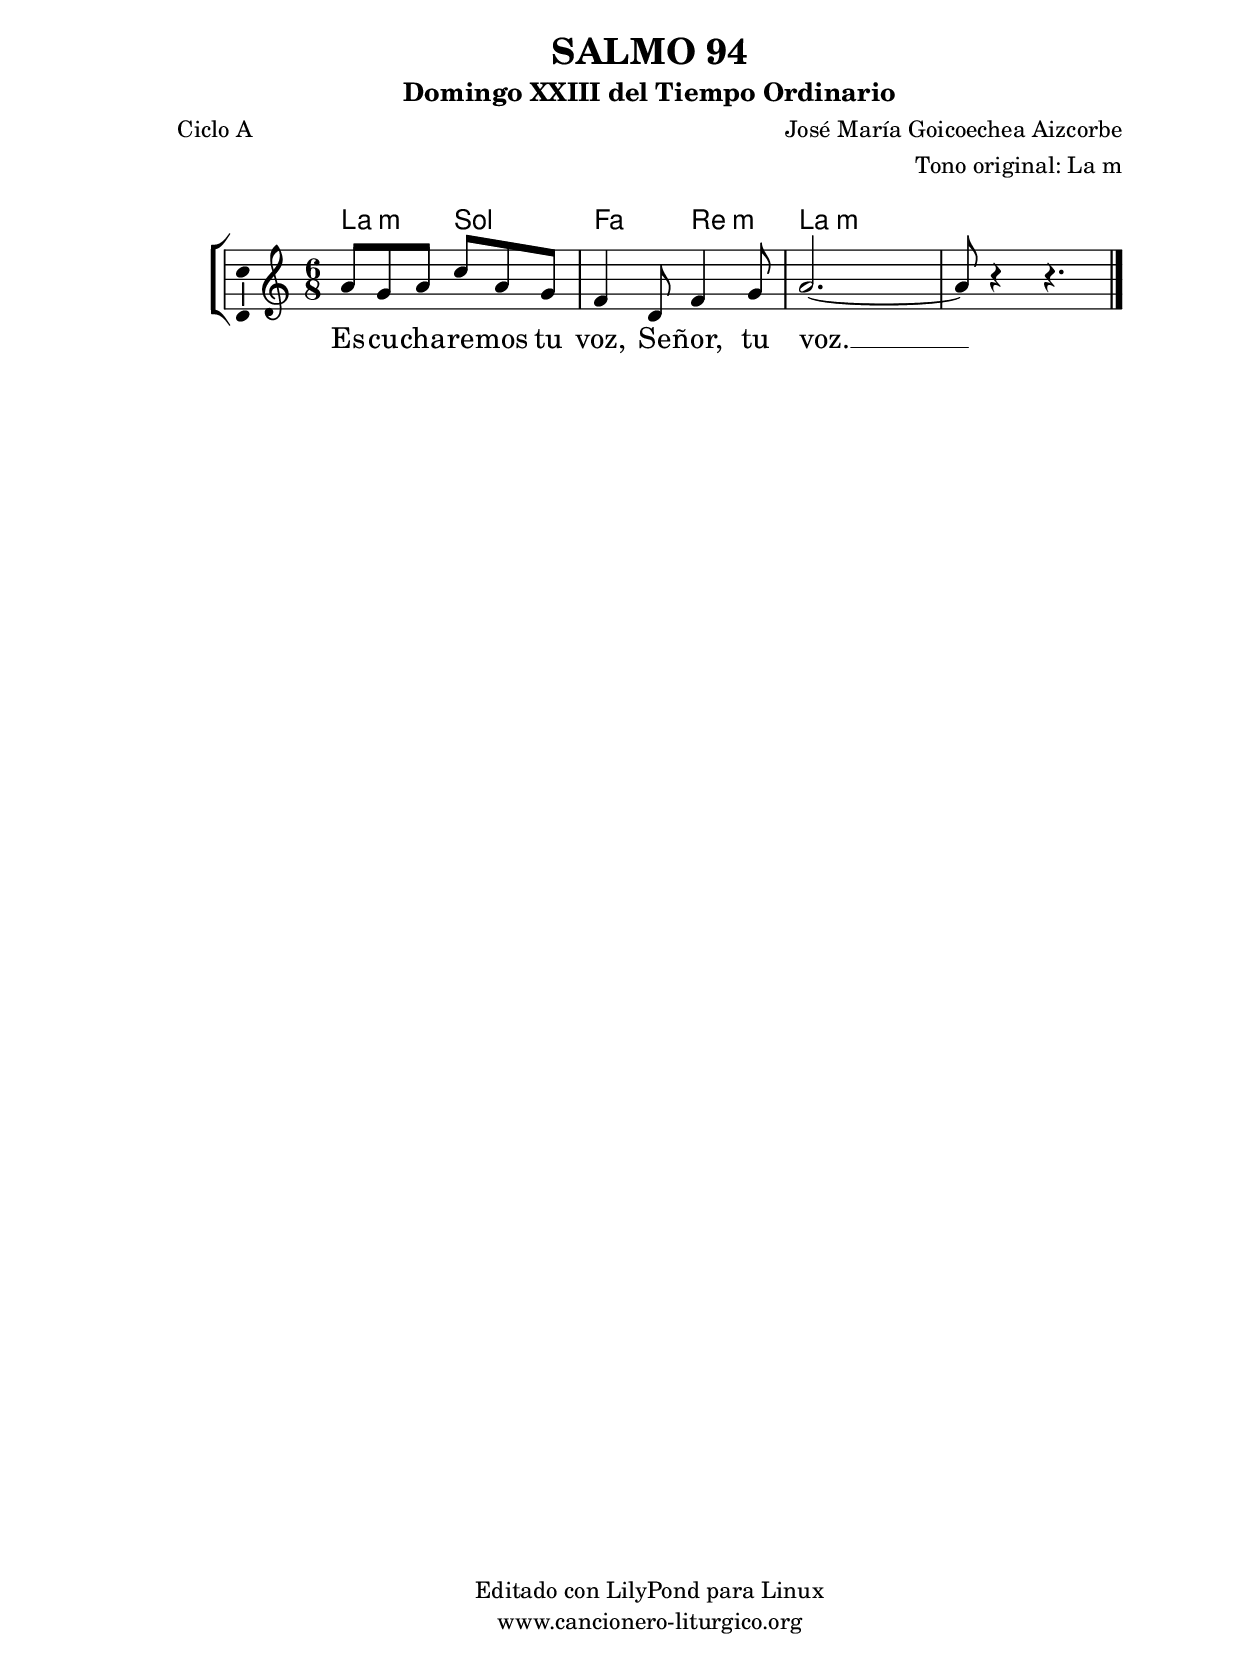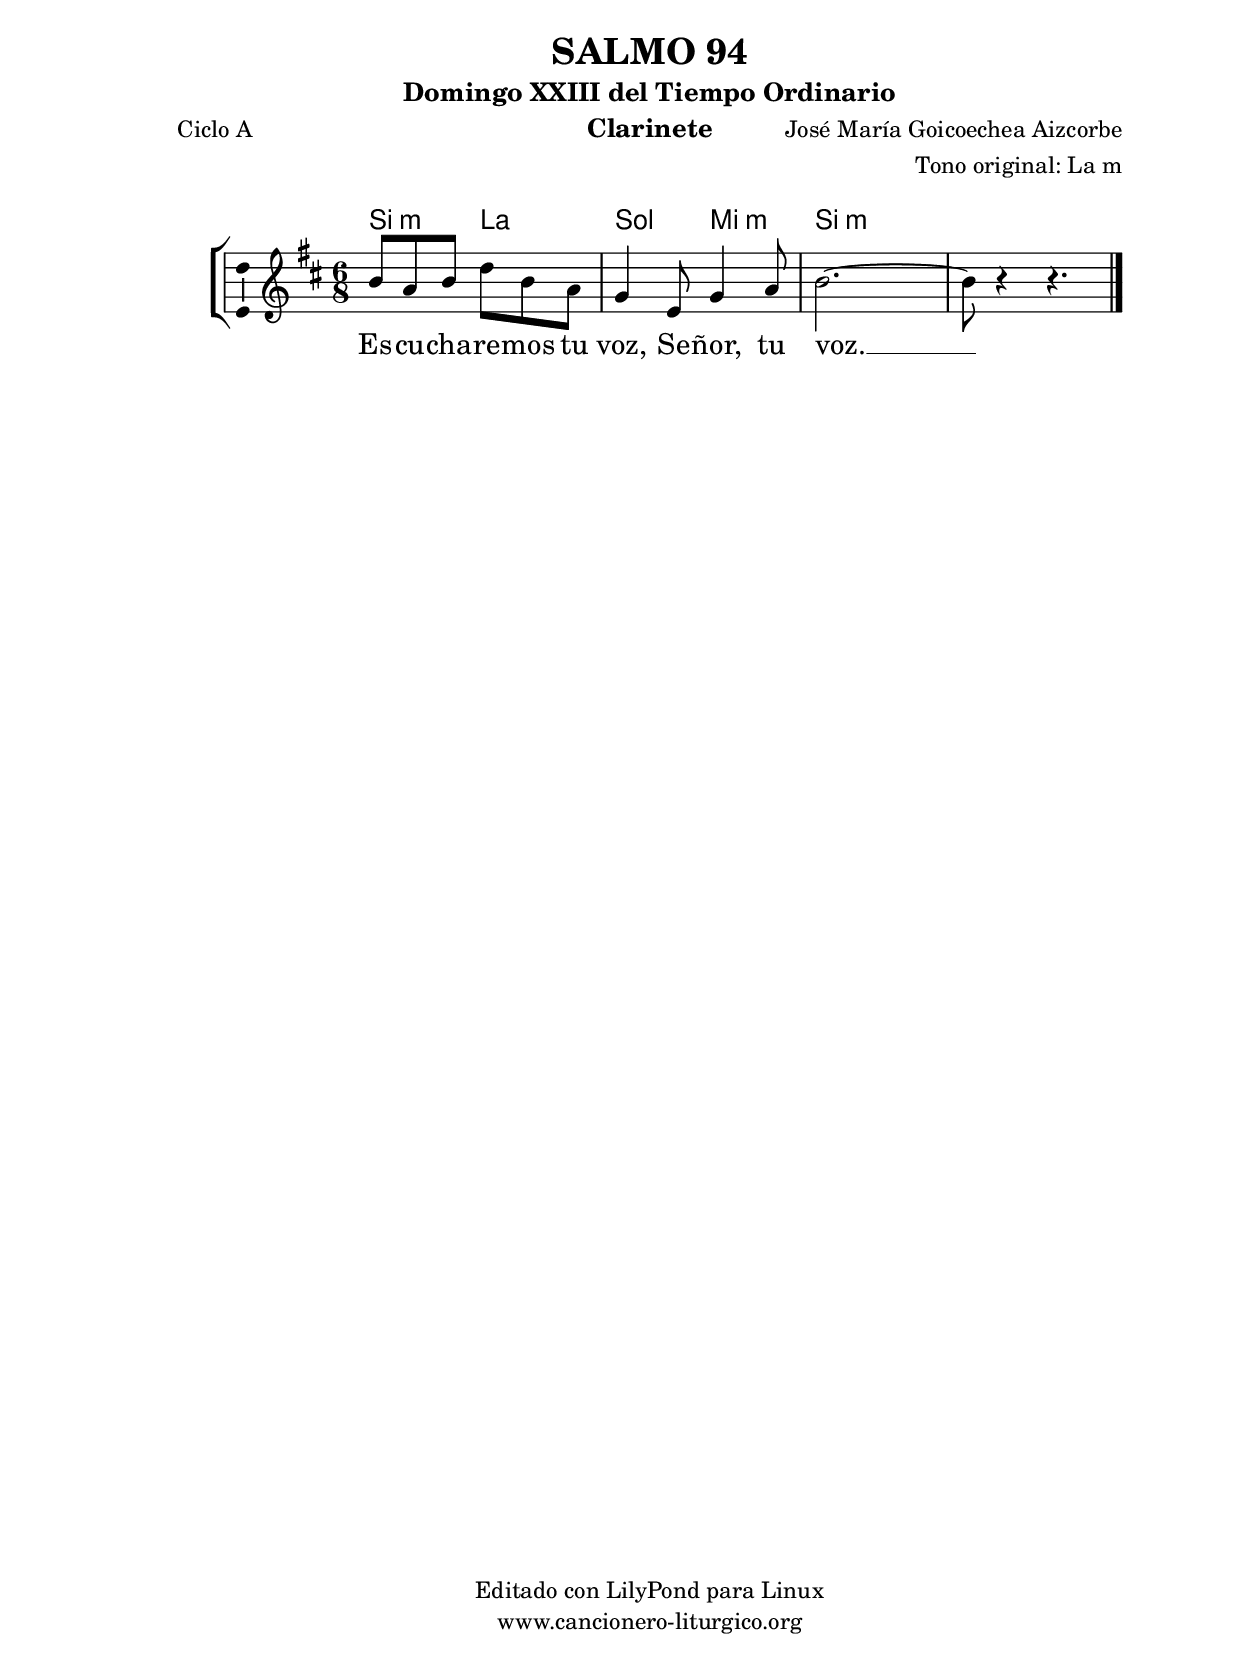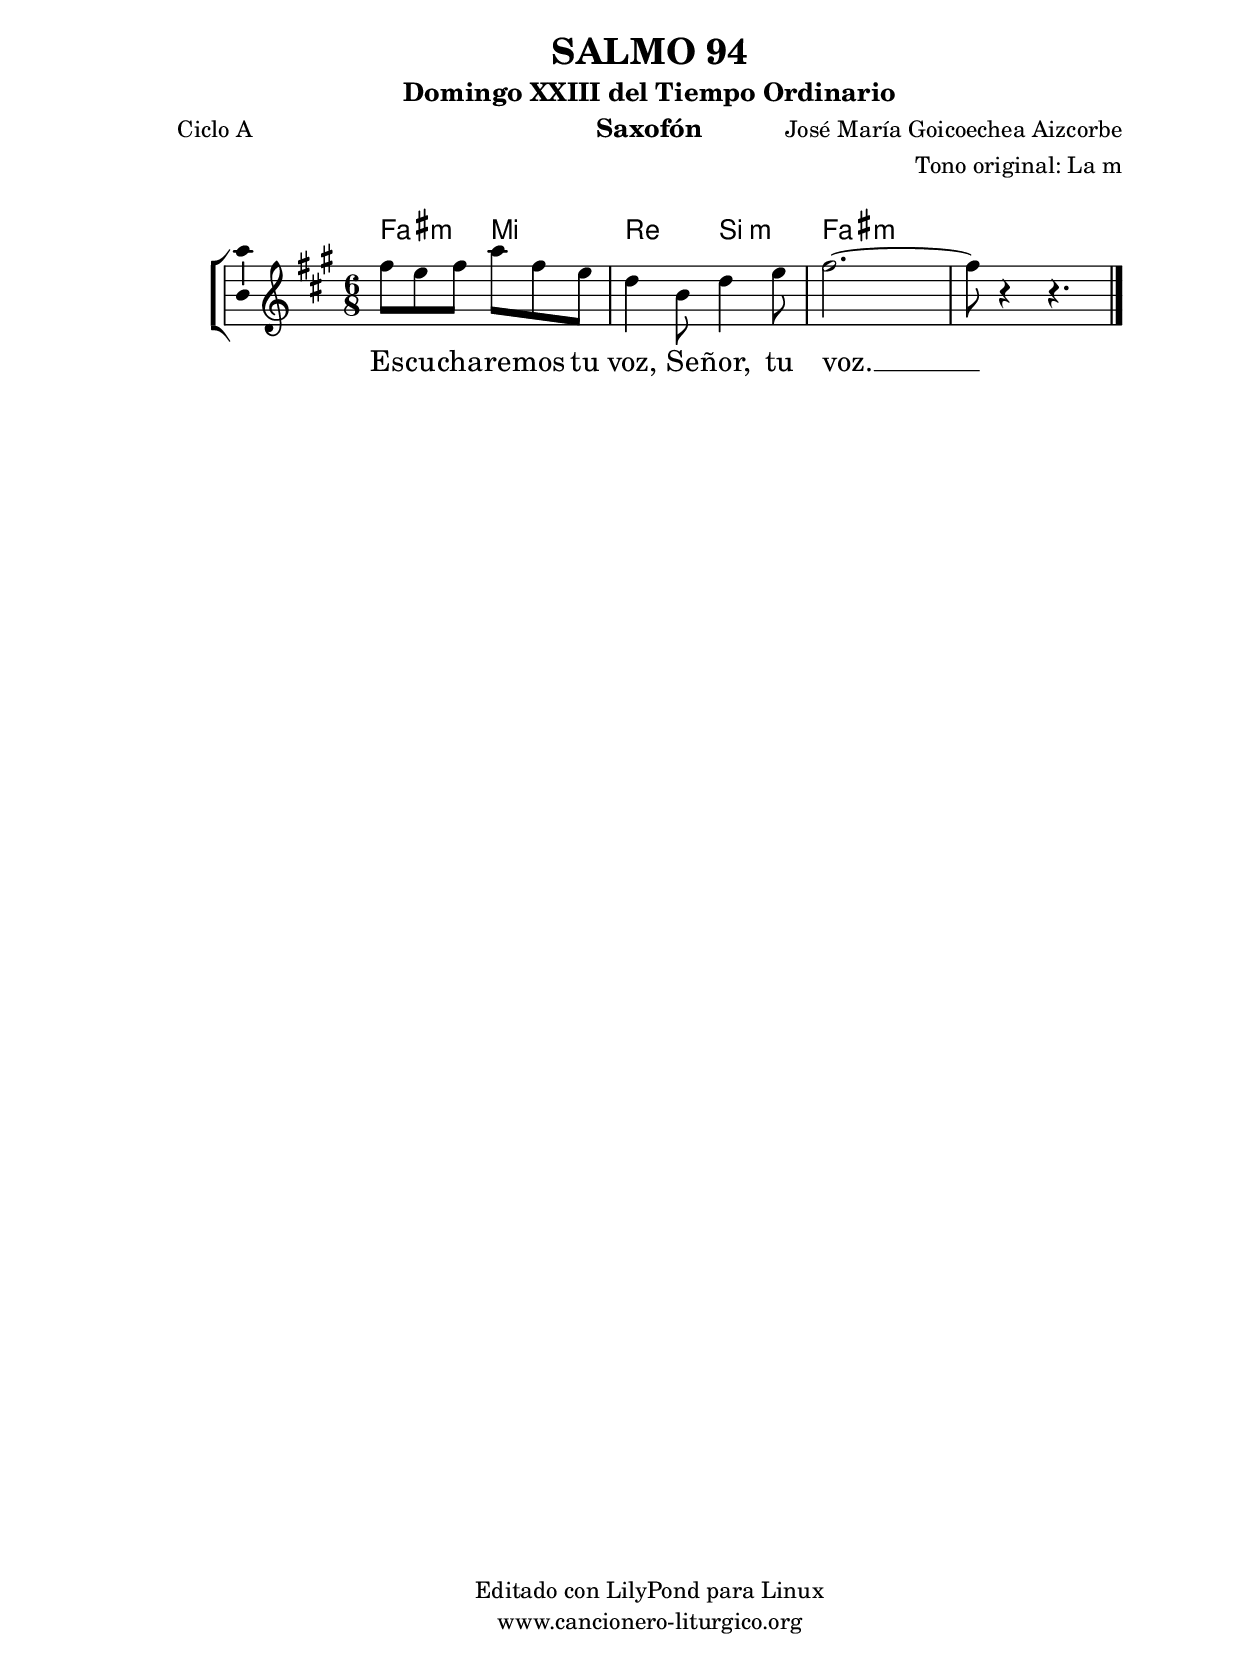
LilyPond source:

%
%para convertir .midi en .wav:
%timidity filename.midi -Ow -o finename.wav
%
%
%Para convertir de .wav a .mp3:
%lame -h -m j filename.wav
%
%
%para escuchar el midi:
%timidity nombrefichero.midi
%


%versión de lilypond para la que se ha escrito esta partitura:
\version "2.16.0"

	%Tamaño papel
	#(set-default-paper-size "a4")
	%Tamaño partitura
	#(set-global-staff-size 20)
	%No responde al pulsar sobre una nota
	#(ly:set-option 'point-and-click #f)

%parámetros del encabezamiento:
\header {
	title = "SALMO 94"
	subtitle = "Domingo XXIII del Tiempo Ordinario"
	composer = "José María Goicoechea Aizcorbe"
	poet = "Ciclo A"
	meter = ""
	arranger = "Tono original: La m"
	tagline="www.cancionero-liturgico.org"
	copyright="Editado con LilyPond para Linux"
	tiempo = "Ordinario"
	usos = "Salmo"
	letra = "Escucharemos tu voz, Señor, tu voz."
	}

%parámetros asociados al papel:
\paper  {
	oddHeaderMarkup = \markup {\fill-line { \on-the-fly #not-first-page \fromproperty #'header:title \on-the-fly #not-first-page \fromproperty #'header:composer }}
	evenHeaderMarkup = \markup {\fill-line { \fromproperty #'header:composer \fromproperty #'header:title }}
	#(set-paper-size "a4")
	print-page-number = ##f
	first-page-number = 1
	print-first-page-number = ##f
%	head-separation = 3.0 \cm
	top-margin = 2.0 \cm
	bottom-margin = 0.5\cm
%%%	bottom-margin = -1.0\cm
	left-margin = 3.0 \cm
	line-width = 16.0 \cm 
	indent = 8\mm
	interscoreline = 2.\mm
	between-system-space = 15\mm
%	para que las partituras no llenen la hoja:
	ragged-bottom = ##t
%	idem para la última hoja:
	ragged-last-bottom = ##f
%	para que las partituras llenen el ancho del papel:
	ragged-last = ##f
	after-title-space = 2.5 \cm
%page-count=1
%system-count=8

	%Flexible Vertical Spacing
%	markup-markup-spacing =
%	#'((basic-distance . 15) (minimum-distance . 15) (padding . 3))
	markup-system-spacing =
	#'((basic-distance . 15) (minimum-distance . 15) (padding . 3))
	system-system-spacing =
	#'((basic-distance . 15) (minimum-distance . 15) (padding . 3))
	score-system-spacing =
	#'((basic-distance . 15) (minimum-distance . 15) (padding . 5))
%	top-system-spacing = % header
%	#'((basic-distance . 8) (minimum-distance . 0) (padding . 3))
%	top-markup-spacing =
%	#'((basic-distance . 20) (minimum-distance . 20) (padding . 3))
	last-bottom-spacing = % footer
	#'((basic-distance . 5) (minimum-distance . 5) (padding . 3))
%	score-markup-spacing =
%	#'((basic-distance . 16) (minimum-distance . 13) (padding . 3))

	}


%parámetros que afectan a toda la partitura:
global =  {
	%clave de sol (G):
	\clef G
	%armadura:
%	\transpose e f
	\key a \minor
	\tempo 4=100
	\set Score.tempoHideNote = ##t
	}


acordes = {
	\italianChords
	\chordmode {
%	\transpose e f
{

a4.:m g f d:m a:m s

	}
	}
}

melodia = 
%	\transpose e f
{
	\relative c''{

\time 6/8

a8 g a c a g
f4 d8 f4 g8
a2.~
a8 r4 r4.

	\bar "|."
	}
	}


texto = \lyricmode {
Es -- cu -- cha -- re -- mos tu voz, Se -- ñor, tu voz. __
	}


acordesStaff = \context ChordNames = acordesStaff <<
	\set chordChanges = ##t
	\acordes
	>>


vozStaff = \context Voice = vozStaff
\with {\consists "Ambitus_engraver"}
<<
%	\set Staff.instrumentName = ""
%	\set Staff.shortInstrumentName = ""
%	\set Staff.midiInstrument = #"clarinet"
%	\set Staff.midiInstrument = #"cello"
%	\set Staff.midiInstrument = #"flute"
	\set Staff.midiInstrument = #"electric guitar (jazz)"
%	\set Staff.midiInstrument = #"english horn"
%	\set Staff.midiInstrument = #"violin"
%	\set Staff.midiInstrument = #"glockenspiel"
	\set Staff.midiMinimumVolume = #0.7
	\set Staff.midiMaximumVolume = #0.9
	\global
	\melodia
	>>


textoStaff = \context Lyrics = textoStaff <<
	\lyricsto vozStaff \texto
	>>

\book {
	\score {
		\context ChoirStaff {
			\override StaffGroup.SystemStartBracket #'collapse-height = #1
			\override Score.SystemStartBar #'collapse-height = #1
			<<
			\acordesStaff
			\vozStaff
			\textoStaff
			>>
			}
		\layout {
	    		\context {
				\Lyrics
				\override LyricText #'font-size = #2
				}
	   		 \context {
				\Score
				%fontSize = #3
				\override StaffSymbol #'staff-space = #(magstep +3)
				%\override Beam #'thickness = #0.55
				%\override SpacingSpanner #'spacing-increment = #1.0
				%\override Slur #'height-limit = #1.5
				}
			}
		}
	\score {
		\unfoldRepeats
		\context ChoirStaff {
			<<
			\acordesStaff
			\vozStaff
			>>
			}
		\midi {
	  		\context {
	  			\Score
				tempoWholesPerMinute = #(ly:make-moment 70 4)
				}
			}
		}
	}

%Partitura para clarinete
#(define output-suffix "C")
\book {
	\header{
		instrument = "Clarinete"
		}
	\score {
		\context ChoirStaff {
			\override StaffGroup.SystemStartBracket #'collapse-height = #1
			\override Score.SystemStartBar #'collapse-height = #1
\transpose c d
			<<
			\acordesStaff
			\vozStaff
			\textoStaff
			>>
			}
		\layout {
	    		\context {
				\Lyrics
				\override LyricText #'font-size = #2
				}
	   		 \context {
				\Score
				%fontSize = #3
				\override StaffSymbol #'staff-space = #(magstep +3)
				%\override Beam #'thickness = #0.55
				%\override SpacingSpanner #'spacing-increment = #1.0
				%\override Slur #'height-limit = #1.5
				}
			}
		}
	}

%Partitura para saxofón
#(define output-suffix "S")
\book {
	\header{
		instrument = "Saxofón"
		}
	\score {
		\context ChoirStaff {
			\override StaffGroup.SystemStartBracket #'collapse-height = #1
			\override Score.SystemStartBar #'collapse-height = #1
\transpose c a
			<<
			\acordesStaff
			\vozStaff
			\textoStaff
			>>
			}
		\layout {
	    		\context {
				\Lyrics
				\override LyricText #'font-size = #2
				}
	   		 \context {
				\Score
				%fontSize = #3
				\override StaffSymbol #'staff-space = #(magstep +3)
				%\override Beam #'thickness = #0.55
				%\override SpacingSpanner #'spacing-increment = #1.0
				%\override Slur #'height-limit = #1.5
				}
			}
		}
	}

